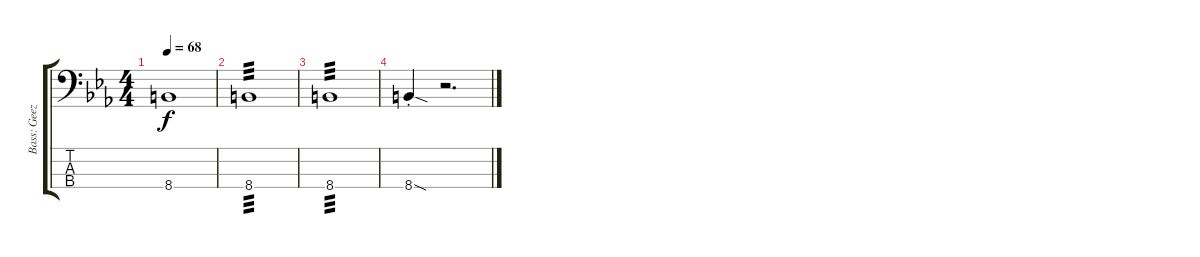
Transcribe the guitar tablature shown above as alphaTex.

\track ("Bass: Geezer" "Bass: Geez") {instrument electricbassfinger}
\staff {score tabs}
\tuning (Gb2 Db2 Ab1 Eb1) {hide}
\ts (4 4)
\tempo 68
\clef f4
\ks eb
8.4.1{dy f} |
8.4.1{tp 3} |
8.4.1{tp 3} |
8.4{sod st}.4 r.2{d}
